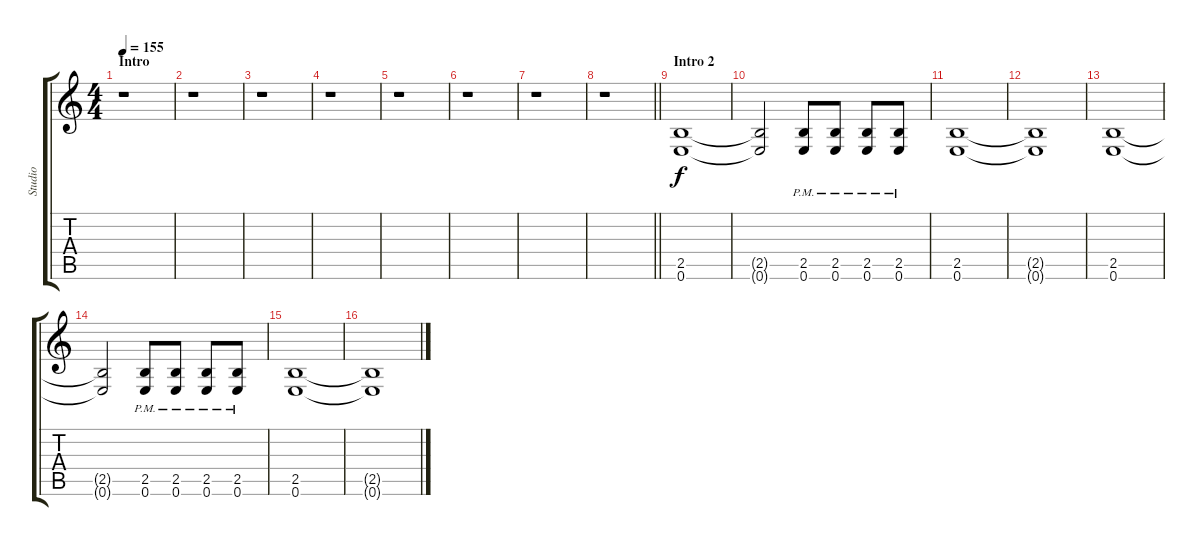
\track ("Studio" "Studio") {instrument distortionguitar}
\staff {score tabs}
\tuning (E4 B3 G3 D3 A2 E2) {hide}
\ts (4 4)
\section ("" "Intro")
\tempo 155
\clef g2
\ks c
r.1{dy f instrument distortionguitar} |
r.1 |
r.1 |
r.1 |
r.1 |
r.1 |
r.1 |
\barLineRight lightlight
r.1 |
\section ("" "Intro 2")
(2.5 0.6).1 |
(2.5{t} 0.6{t}).2 (2.5{pm} 0.6{pm}).8 (2.5{pm} 0.6{pm}).8 (2.5{pm} 0.6{pm}).8 (2.5{pm} 0.6{pm}).8 |
(2.5 0.6).1 |
(2.5{t} 0.6{t}).1 |
(2.5 0.6).1 |
(2.5{t} 0.6{t}).2 (2.5{pm} 0.6{pm}).8 (2.5{pm} 0.6{pm}).8 (2.5{pm} 0.6{pm}).8 (2.5{pm} 0.6{pm}).8 |
(2.5 0.6).1 |
(2.5{t} 0.6{t}).1
